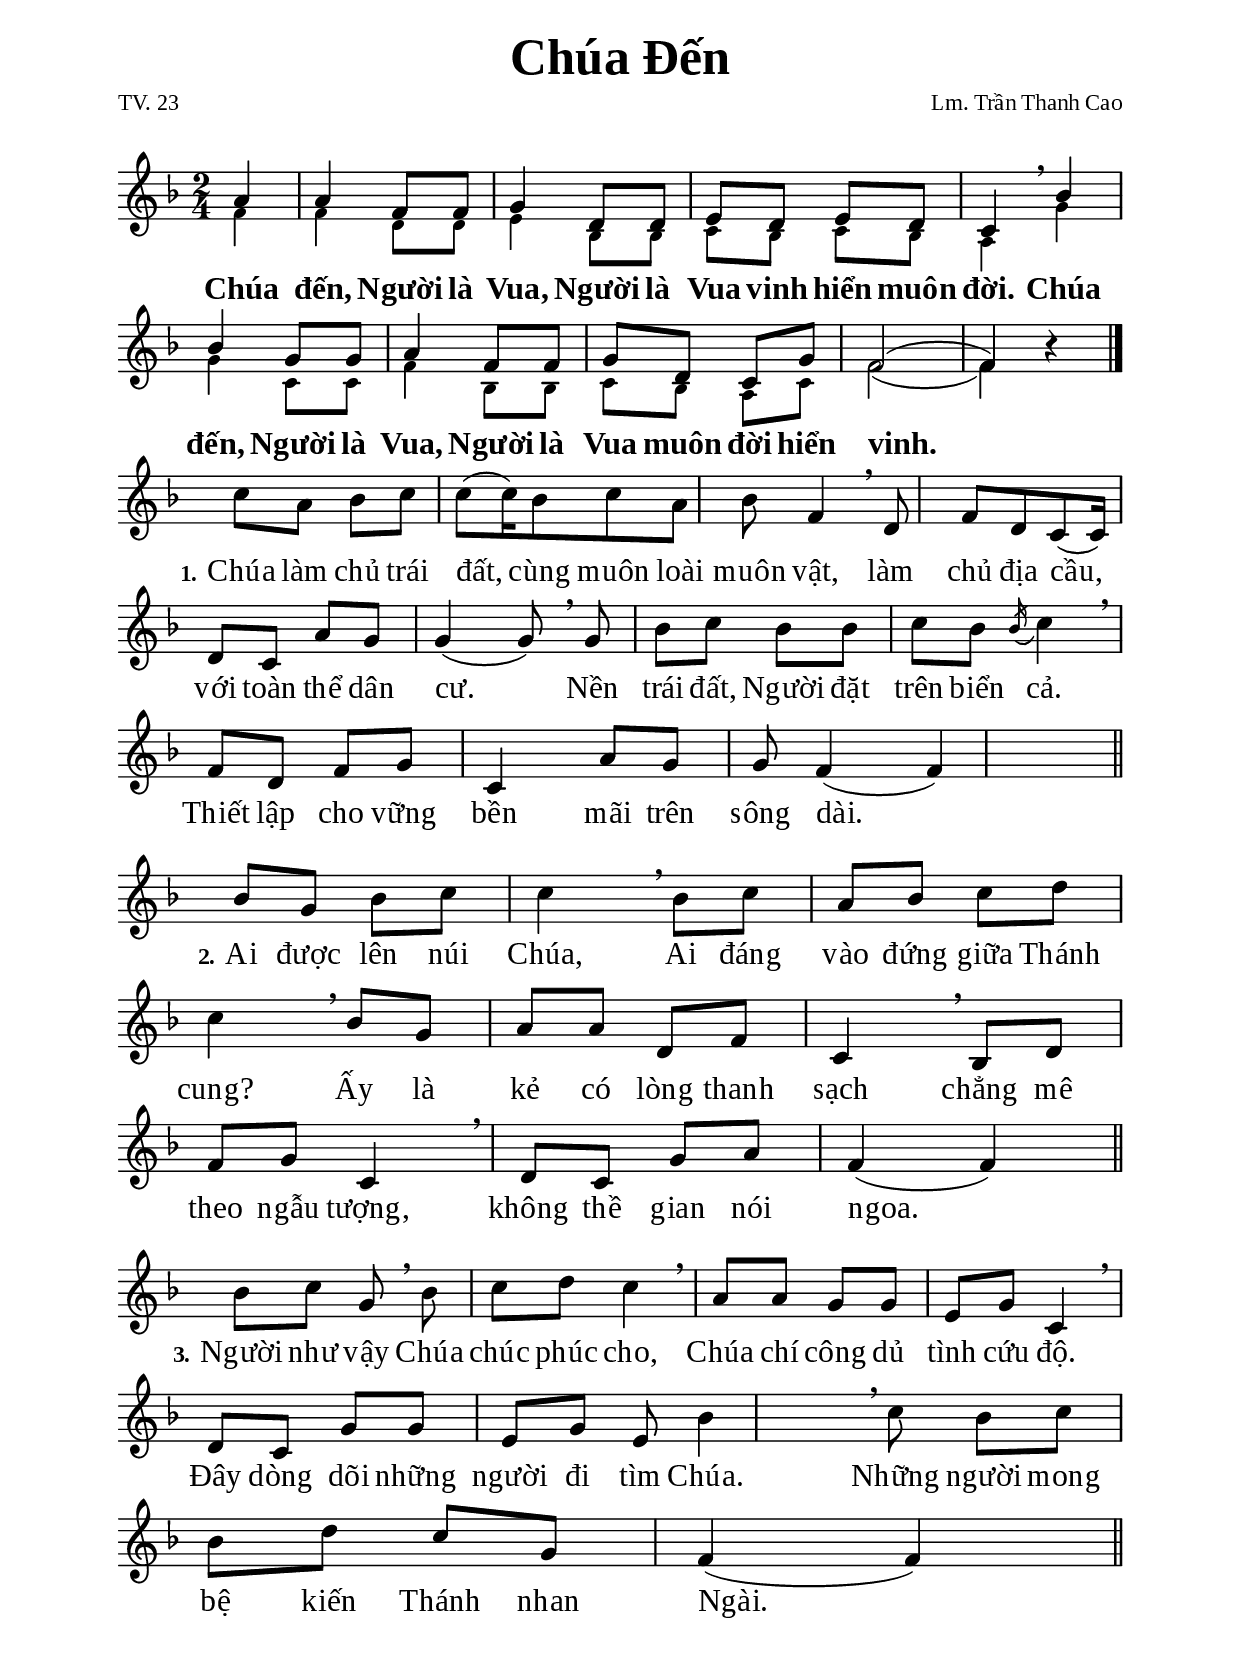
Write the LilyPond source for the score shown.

% Cài đặt chung
\version "2.20.0"
\include "english.ly"

\header {
  title = \markup { \fontsize #3 "Chúa Đến" }
  poet = "TV. 23"
  composer = "Lm. Trần Thanh Cao"
  arranger = " "
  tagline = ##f
}

\paper {
  #(set-paper-size "a4")
  top-margin = 10\mm
  bottom-margin = 10\mm
  left-margin = 20\mm
  right-margin = 20\mm
  indent = #0
  #(define fonts
    (make-pango-font-tree
      "Liberation Serif"
      "Liberation Serif"
      "Liberation Serif"
      (/ 20 20)))
  page-count = #1
}

% Nhạc điệp khúc
nhacDiepKhucSop= \relative c'' {
  \partial 4 a4 |
  a4 f8 f |
  g4 d8 d |
  e d e d |
  c4 \breathe bf' |
  bf g8 g |
  a4 f8 f |
  g d c g' |
  f2 ( |
  f4) r \bar "|."
}

nhacDiepKhucBass= \relative c' {
  \partial 4 f4 |
  f d8 d |
  e4 bf8 bf |
  c bf c bf |
  a4 g' |
  g c,8 c |
  f4 bf,8 bf |
  c bf a c |
  f2 ( |
  f4) r
}

% Nhạc phiên khúc
nhacPhienKhucMot = \relative c'' {
  c8 a bf c c (c16) bf8 c a bf f4 \breathe
  d8 f d c (c16) d8 c a' g g4 (g8) \breathe
  g8 bf c bf bf c bf \acciaccatura bf16 c4 \breathe
  f,8 d f g c,4 a'8 g g f4 (f) \bar "||"
}

nhacPhienKhucHai = \relative c'' {
  bf8 g bf c c4 \breathe
  bf8 c a bf c d c4 \breathe
  bf8 g a a d, f c4 \breathe
  bf8 d f g c,4 \breathe
  d8 c g' a f4 (f) \bar "||"
}

nhacPhienKhucBa = \relative c'' {
  bf8 c g \breathe
  bf c d c4 \breathe
  a8 a g g e g c,4 \breathe
  d8 c g' g e g e bf'4 \breathe
  c8 bf c bf d c g f4 (f) \bar "||"
}

% Lời điệp khúc
loiDiepKhuc = \lyricmode {
  Chúa đến, Người là Vua,
  Người là Vua vinh hiển muôn đời.
  Chúa đến, Người là Vua,
  Người là Vua muôn đời hiển vinh.
}

% Lời phiên khúc
loiPhienKhucMot = \lyricmode {
  \set stanza = #"1."
  Chúa làm chủ trái đất, cùng muôn loài muôn vật,
  làm chủ địa cầu, với toàn thể dân cư.
  Nền trái đất, Người đặt trên biển cả.
  Thiết lập cho vững bền mãi trên sông dài.
}

loiPhienKhucHai = \lyricmode {
  \set stanza = #"2."
  Ai được lên núi Chúa,
  Ai đáng vào đứng giữa Thánh cung?
  Ấy là kẻ có lòng thanh sạch chẳng mê theo ngẫu tượng,
  không thề gian nói ngoa.
}

loiPhienKhucBa = \lyricmode {
  \set stanza = #"3."
  Người như vậy Chúa chúc phúc cho,
  Chúa chí công dủ tình cứu độ.
  Đây dòng dõi những người đi tìm Chúa.
  Những người mong bệ kiến Thánh nhan Ngài.
}

% Dàn trang
\score {
  \new ChoirStaff <<
    \new Staff = diepKhuc \with {
        \consists "Merge_rests_engraver"
        \magnifyStaff #(magstep +1)
      }
      <<
      \new Voice = beSop {
        \voiceOne \key f \major \time 2/4 \nhacDiepKhucSop
      }
      \new Voice = beBas {
        \override NoteHead.font-size = #-2
        \voiceTwo \key f \major \time 2/4 \nhacDiepKhucBass
      }
    >>
    \new Lyrics \lyricsto beSop \loiDiepKhuc
  >>
  \layout {
    \override Lyrics.LyricText.font-series = #'bold
    \override Lyrics.LyricText.font-size = #+3
    \override Lyrics.LyricSpace.minimum-distance = #0.5
    \override Score.BarNumber.break-visibility = ##(#f #f #f)
  }
}

\score {
  \new ChoirStaff <<
    \new Staff = phienKhuc \with {
        \magnifyStaff #(magstep +1)
      }
      <<
      \new Voice = beSop {
        \key f \major \time 2/4 \nhacPhienKhucMot
      }
    >>
    \new Lyrics \lyricsto beSop \loiPhienKhucMot
  >>
  \layout {
    \override Staff.TimeSignature.transparent = ##t
    \override Lyrics.LyricText.font-size = #+3
    \override Lyrics.LyricSpace.minimum-distance = #0.5
    \override Score.BarNumber.break-visibility = ##(#f #f #f)
    \set Score.barAlways = ##t
    \set Score.defaultBarType = ""
  } 
}

\score {
  \new ChoirStaff <<
    \new Staff = phienKhuc \with {
        \magnifyStaff #(magstep +1)
      }
      <<
      \new Voice = beSop {
        \key f \major \time 2/4 \nhacPhienKhucHai
      }
    >>
    \new Lyrics \lyricsto beSop \loiPhienKhucHai
  >>
  \layout {
    \override Staff.TimeSignature.transparent = ##t
    \override Lyrics.LyricText.font-size = #+3
    \override Lyrics.LyricSpace.minimum-distance = #0.5
    \override Score.BarNumber.break-visibility = ##(#f #f #f)
    \set Score.barAlways = ##t
    \set Score.defaultBarType = ""
  } 
}

\score {
  \new ChoirStaff <<
    \new Staff = phienKhuc \with {
        \magnifyStaff #(magstep +1)
      }
      <<
      \new Voice = beSop {
        \key f \major \time 2/4 \nhacPhienKhucBa
      }
    >>
    \new Lyrics \lyricsto beSop \loiPhienKhucBa
  >>
  \layout {
    \override Staff.TimeSignature.transparent = ##t
    \override Lyrics.LyricText.font-size = #+3
    \override Lyrics.LyricSpace.minimum-distance = #0.5
    \override Score.BarNumber.break-visibility = ##(#f #f #f)
    \set Score.barAlways = ##t
    \set Score.defaultBarType = ""
  } 
}
